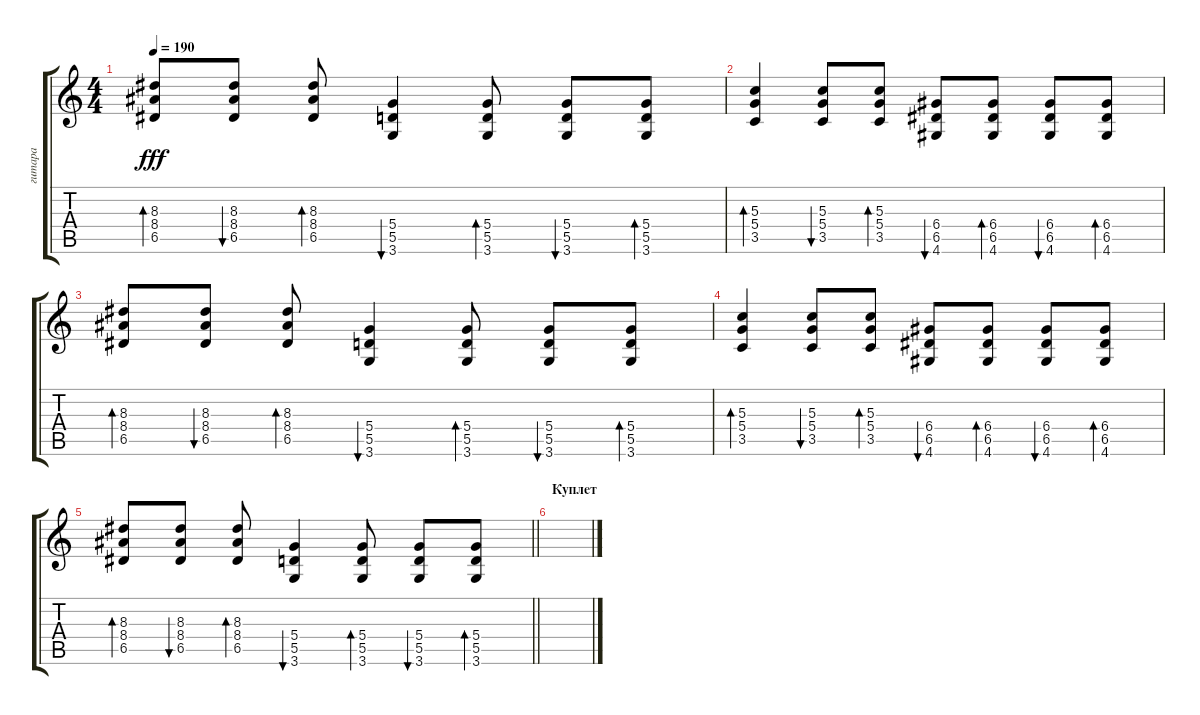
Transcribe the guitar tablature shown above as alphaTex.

\track ("гитара" "гитара") {instrument distortionguitar}
\staff {score tabs}
\tuning (E4 B3 G3 D3 A2 E2) {hide}
\ts (4 4)
\tempo 190
\clef g2
\ks c
(8.3 8.4 6.5).8{bd 30 dy fff} (8.3 8.4 6.5).8{bu 30} (8.3 8.4 6.5).8{bd 30} (5.4 5.5 3.6).4{bu 30} (5.4 5.5 3.6).8{bd 30} (5.4 5.5 3.6).8{bu 30} (5.4 5.5 3.6).8{bd 30} |
(5.3 5.4 3.5).4{bd 30} (5.3 5.4 3.5).8{bu 30} (5.3 5.4 3.5).8{bd 30} (6.4 6.5 4.6).8{bu 30} (6.4 6.5 4.6).8{bd 30} (6.4 6.5 4.6).8{bu 30} (6.4 6.5 4.6).8{bd 30} |
(8.3 8.4 6.5).8{bd 30} (8.3 8.4 6.5).8{bu 30} (8.3 8.4 6.5).8{bd 30} (5.4 5.5 3.6).4{bu 30} (5.4 5.5 3.6).8{bd 30} (5.4 5.5 3.6).8{bu 30} (5.4 5.5 3.6).8{bd 30} |
(5.3 5.4 3.5).4{bd 30} (5.3 5.4 3.5).8{bu 30} (5.3 5.4 3.5).8{bd 30} (6.4 6.5 4.6).8{bu 30} (6.4 6.5 4.6).8{bd 30} (6.4 6.5 4.6).8{bu 30} (6.4 6.5 4.6).8{bd 30} |
\barLineRight lightlight
(8.3 8.4 6.5).8{bd 30} (8.3 8.4 6.5).8{bu 30} (8.3 8.4 6.5).8{bd 30} (5.4 5.5 3.6).4{bu 30} (5.4 5.5 3.6).8{bd 30} (5.4 5.5 3.6).8{bu 30} (5.4 5.5 3.6).8{bd 30} |
\section ("" "Куплет")
